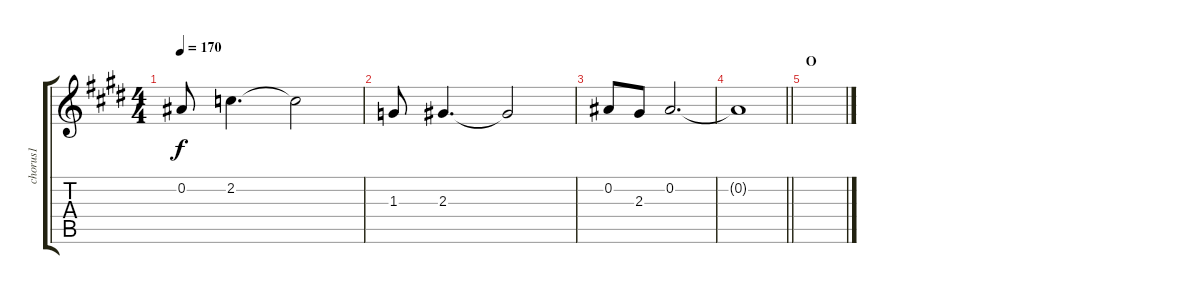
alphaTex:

\track ("chorus1" "chorus1") {instrument electricguitarjazz}
\staff {score tabs}
\tuning (Eb4 Bb3 Gb3 Db3 Ab2 Eb2) {hide}
\ts (4 4)
\tempo 170
\clef g2
\ks e
0.2.8{dy f} 2.2.4{d} 2.2{t}.2 |
1.3.8 2.3.4{d} 2.3{t}.2 |
0.2.8 2.3.8 0.2.2{d} |
\barLineRight lightlight
0.2{t}.1 |
\section ("" "O")
